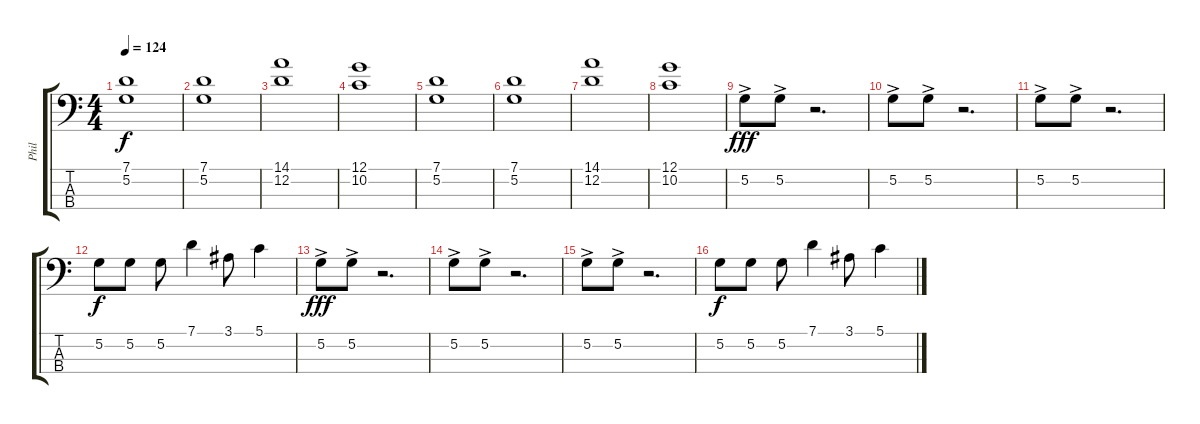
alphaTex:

\track ("Phil" "Phil") {instrument electricbassfinger}
\staff {score tabs}
\tuning (G2 D2 A1 E1) {hide}
\ts (4 4)
\tempo 124
\clef f4
\ks c
(7.1 5.2).1{dy f} |
(7.1 5.2).1 |
(14.1 12.2).1 |
(12.1 10.2).1 |
(7.1 5.2).1 |
(7.1 5.2).1 |
(14.1 12.2).1 |
(12.1 10.2).1 |
5.2{ac}.8{dy fff} 5.2{ac}.8 r.2{d} |
5.2{ac}.8 5.2{ac}.8 r.2{d} |
5.2{ac}.8 5.2{ac}.8 r.2{d} |
5.2.8{dy f} 5.2.8 5.2.8 7.1.4 3.1.8 5.1.4 |
5.2{ac}.8{dy fff} 5.2{ac}.8 r.2{d} |
5.2{ac}.8 5.2{ac}.8 r.2{d} |
5.2{ac}.8 5.2{ac}.8 r.2{d} |
5.2.8{dy f} 5.2.8 5.2.8 7.1.4 3.1.8 5.1.4
